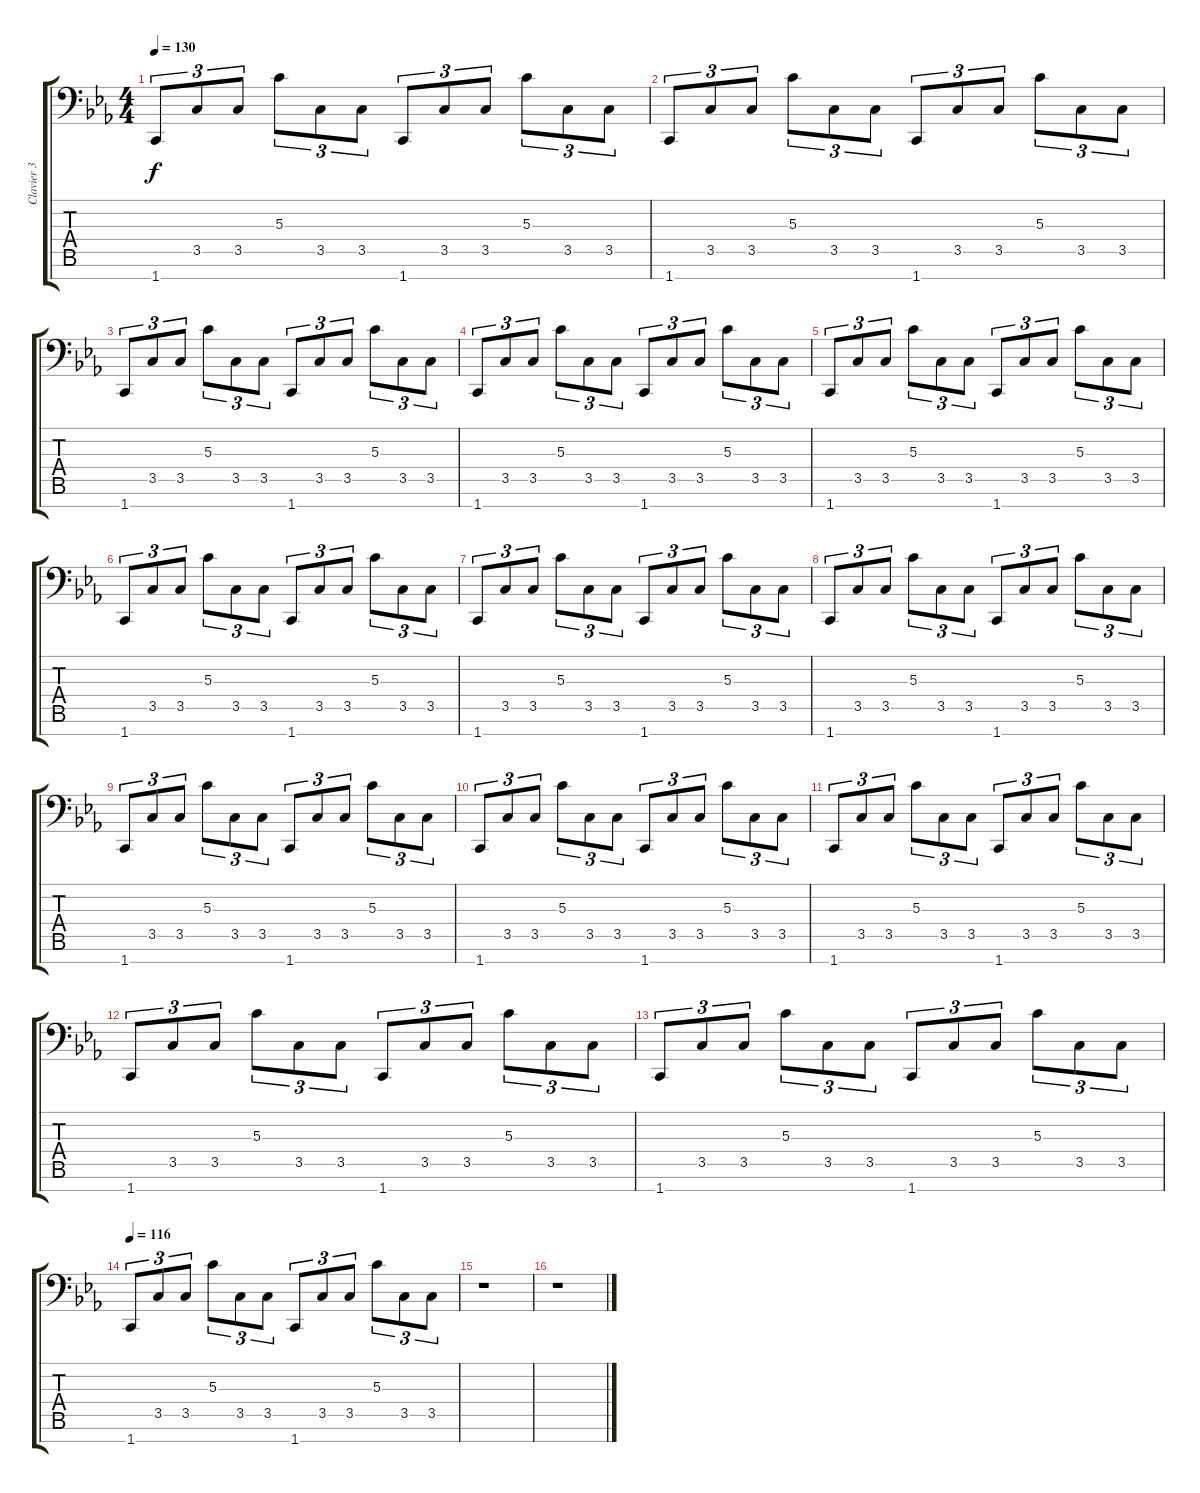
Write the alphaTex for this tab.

\track ("Clavier 3" "Clavier 3") {instrument synthbass2}
\staff {score tabs}
\tuning (E3 B2 G2 D2 A1 E1 B0) {hide}
\ts (4 4)
\tempo 130
\clef f4
\ks eb
1.7.8{tu (3 2) dy f} 3.5.8{tu (3 2)} 3.5.8{tu (3 2)} 5.3.8{tu (3 2)} 3.5.8{tu (3 2)} 3.5.8{tu (3 2)} 1.7.8{tu (3 2)} 3.5.8{tu (3 2)} 3.5.8{tu (3 2)} 5.3.8{tu (3 2)} 3.5.8{tu (3 2)} 3.5.8{tu (3 2)} |
1.7.8{tu (3 2)} 3.5.8{tu (3 2)} 3.5.8{tu (3 2)} 5.3.8{tu (3 2)} 3.5.8{tu (3 2)} 3.5.8{tu (3 2)} 1.7.8{tu (3 2)} 3.5.8{tu (3 2)} 3.5.8{tu (3 2)} 5.3.8{tu (3 2)} 3.5.8{tu (3 2)} 3.5.8{tu (3 2)} |
1.7.8{tu (3 2)} 3.5.8{tu (3 2)} 3.5.8{tu (3 2)} 5.3.8{tu (3 2)} 3.5.8{tu (3 2)} 3.5.8{tu (3 2)} 1.7.8{tu (3 2)} 3.5.8{tu (3 2)} 3.5.8{tu (3 2)} 5.3.8{tu (3 2)} 3.5.8{tu (3 2)} 3.5.8{tu (3 2)} |
1.7.8{tu (3 2)} 3.5.8{tu (3 2)} 3.5.8{tu (3 2)} 5.3.8{tu (3 2)} 3.5.8{tu (3 2)} 3.5.8{tu (3 2)} 1.7.8{tu (3 2)} 3.5.8{tu (3 2)} 3.5.8{tu (3 2)} 5.3.8{tu (3 2)} 3.5.8{tu (3 2)} 3.5.8{tu (3 2)} |
1.7.8{tu (3 2)} 3.5.8{tu (3 2)} 3.5.8{tu (3 2)} 5.3.8{tu (3 2)} 3.5.8{tu (3 2)} 3.5.8{tu (3 2)} 1.7.8{tu (3 2)} 3.5.8{tu (3 2)} 3.5.8{tu (3 2)} 5.3.8{tu (3 2)} 3.5.8{tu (3 2)} 3.5.8{tu (3 2)} |
1.7.8{tu (3 2)} 3.5.8{tu (3 2)} 3.5.8{tu (3 2)} 5.3.8{tu (3 2)} 3.5.8{tu (3 2)} 3.5.8{tu (3 2)} 1.7.8{tu (3 2)} 3.5.8{tu (3 2)} 3.5.8{tu (3 2)} 5.3.8{tu (3 2)} 3.5.8{tu (3 2)} 3.5.8{tu (3 2)} |
1.7.8{tu (3 2)} 3.5.8{tu (3 2)} 3.5.8{tu (3 2)} 5.3.8{tu (3 2)} 3.5.8{tu (3 2)} 3.5.8{tu (3 2)} 1.7.8{tu (3 2)} 3.5.8{tu (3 2)} 3.5.8{tu (3 2)} 5.3.8{tu (3 2)} 3.5.8{tu (3 2)} 3.5.8{tu (3 2)} |
1.7.8{tu (3 2)} 3.5.8{tu (3 2)} 3.5.8{tu (3 2)} 5.3.8{tu (3 2)} 3.5.8{tu (3 2)} 3.5.8{tu (3 2)} 1.7.8{tu (3 2)} 3.5.8{tu (3 2)} 3.5.8{tu (3 2)} 5.3.8{tu (3 2)} 3.5.8{tu (3 2)} 3.5.8{tu (3 2)} |
1.7.8{tu (3 2)} 3.5.8{tu (3 2)} 3.5.8{tu (3 2)} 5.3.8{tu (3 2)} 3.5.8{tu (3 2)} 3.5.8{tu (3 2)} 1.7.8{tu (3 2)} 3.5.8{tu (3 2)} 3.5.8{tu (3 2)} 5.3.8{tu (3 2)} 3.5.8{tu (3 2)} 3.5.8{tu (3 2)} |
1.7.8{tu (3 2)} 3.5.8{tu (3 2)} 3.5.8{tu (3 2)} 5.3.8{tu (3 2)} 3.5.8{tu (3 2)} 3.5.8{tu (3 2)} 1.7.8{tu (3 2)} 3.5.8{tu (3 2)} 3.5.8{tu (3 2)} 5.3.8{tu (3 2)} 3.5.8{tu (3 2)} 3.5.8{tu (3 2)} |
1.7.8{tu (3 2)} 3.5.8{tu (3 2)} 3.5.8{tu (3 2)} 5.3.8{tu (3 2)} 3.5.8{tu (3 2)} 3.5.8{tu (3 2)} 1.7.8{tu (3 2)} 3.5.8{tu (3 2)} 3.5.8{tu (3 2)} 5.3.8{tu (3 2)} 3.5.8{tu (3 2)} 3.5.8{tu (3 2)} |
1.7.8{tu (3 2)} 3.5.8{tu (3 2)} 3.5.8{tu (3 2)} 5.3.8{tu (3 2)} 3.5.8{tu (3 2)} 3.5.8{tu (3 2)} 1.7.8{tu (3 2)} 3.5.8{tu (3 2)} 3.5.8{tu (3 2)} 5.3.8{tu (3 2)} 3.5.8{tu (3 2)} 3.5.8{tu (3 2)} |
1.7.8{tu (3 2)} 3.5.8{tu (3 2)} 3.5.8{tu (3 2)} 5.3.8{tu (3 2)} 3.5.8{tu (3 2)} 3.5.8{tu (3 2)} 1.7.8{tu (3 2)} 3.5.8{tu (3 2)} 3.5.8{tu (3 2)} 5.3.8{tu (3 2)} 3.5.8{tu (3 2)} 3.5.8{tu (3 2)} |
\tempo 116
1.7.8{tu (3 2)} 3.5.8{tu (3 2)} 3.5.8{tu (3 2)} 5.3.8{tu (3 2)} 3.5.8{tu (3 2)} 3.5.8{tu (3 2)} 1.7.8{tu (3 2)} 3.5.8{tu (3 2)} 3.5.8{tu (3 2)} 5.3.8{tu (3 2)} 3.5.8{tu (3 2)} 3.5.8{tu (3 2)} |
r.1 |
r.1
